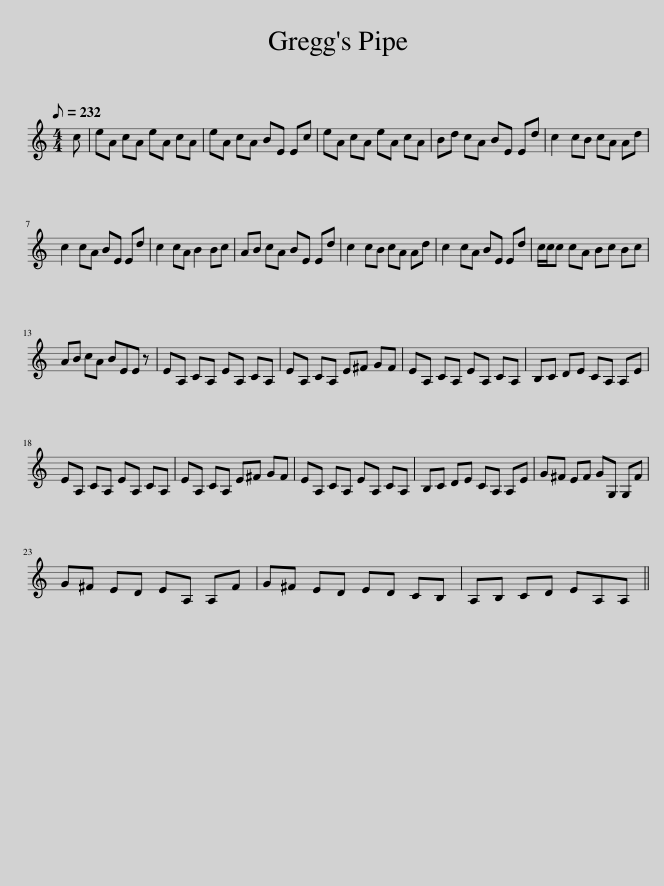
X:1
L:1/8
Q:1/8=232
M:4/4
I:linebreak $
K:C
V:1 treble
V:1
 c | eA cA eA cA | eA cA BE Ec | eA cA eA cA | Bd cA BE Ed | %5
 c2 cB cA Ad |$ c2 cA BE Ed | c2 cA B2 Bc | AB cA BE Ed | c2 cB cA Ad | %10
 c2 cA BE Ed | c/c/c cA Bc Bc |$ AB cA BEE z | EA, CA, EA, CA, | EA, CA, E^F GF | %15
 EA, CA, EA, CA, | B,C DE CA, A,E |$ EA, CA, EA, CA, | EA, CA, E^F GF | EA, CA, EA, CA, | %20
 B,C DE CA, A,E | G^F EF GG, G,F |$ G^F ED EA, A,F | G^F ED ED CB, | A,B, CD EA,A, || %25
